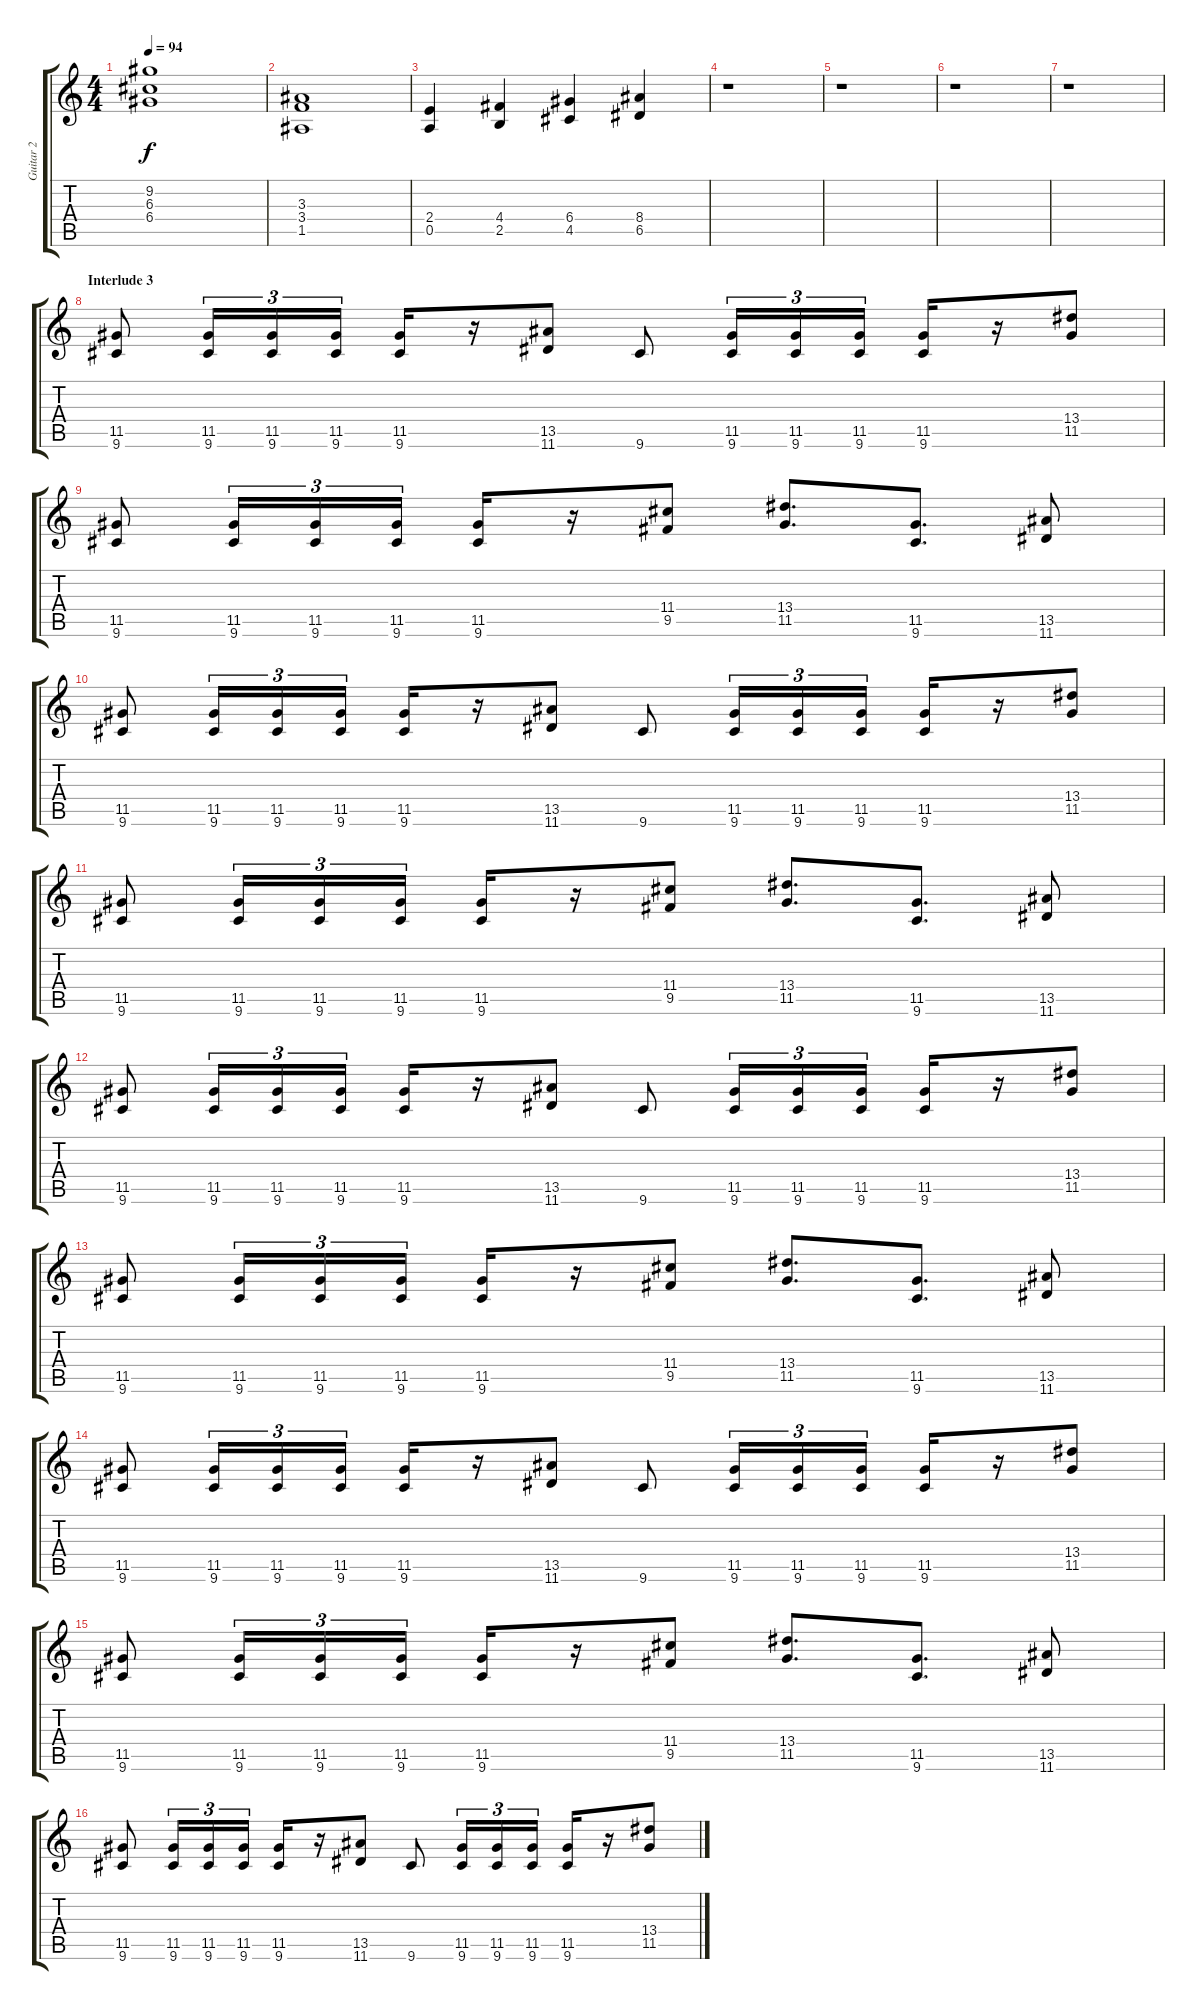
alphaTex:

\track ("Guitar 2" "Guitar 2") {instrument overdrivenguitar}
\staff {score tabs}
\tuning (E4 B3 G3 D3 A2 E2) {hide}
\ts (4 4)
\tempo 94
\clef g2
\ks c
(9.2 6.3 6.4).1{dy f} |
(3.3 3.4 1.5).1 |
(2.4 0.5).4 (4.4 2.5).4 (6.4 4.5).4 (8.4 6.5).4 |
r.1 |
r.1 |
r.1 |
r.1 |
\section ("" "Interlude 3")
(11.5 9.6).8 (11.5 9.6).16{tu (3 2)} (11.5 9.6).16{tu (3 2)} (11.5 9.6).16{tu (3 2)} (11.5 9.6).16 r.16 (13.5 11.6).8 9.6.8 (11.5 9.6).16{tu (3 2)} (11.5 9.6).16{tu (3 2)} (11.5 9.6).16{tu (3 2)} (11.5 9.6).16 r.16 (13.4 11.5).8 |
(11.5 9.6).8 (11.5 9.6).16{tu (3 2)} (11.5 9.6).16{tu (3 2)} (11.5 9.6).16{tu (3 2)} (11.5 9.6).16 r.16 (11.4 9.5).8 (13.4 11.5).8{d} (11.5 9.6).8{d} (13.5 11.6).8 |
(11.5 9.6).8 (11.5 9.6).16{tu (3 2)} (11.5 9.6).16{tu (3 2)} (11.5 9.6).16{tu (3 2)} (11.5 9.6).16 r.16 (13.5 11.6).8 9.6.8 (11.5 9.6).16{tu (3 2)} (11.5 9.6).16{tu (3 2)} (11.5 9.6).16{tu (3 2)} (11.5 9.6).16 r.16 (13.4 11.5).8 |
(11.5 9.6).8 (11.5 9.6).16{tu (3 2)} (11.5 9.6).16{tu (3 2)} (11.5 9.6).16{tu (3 2)} (11.5 9.6).16 r.16 (11.4 9.5).8 (13.4 11.5).8{d} (11.5 9.6).8{d} (13.5 11.6).8 |
(11.5 9.6).8 (11.5 9.6).16{tu (3 2)} (11.5 9.6).16{tu (3 2)} (11.5 9.6).16{tu (3 2)} (11.5 9.6).16 r.16 (13.5 11.6).8 9.6.8 (11.5 9.6).16{tu (3 2)} (11.5 9.6).16{tu (3 2)} (11.5 9.6).16{tu (3 2)} (11.5 9.6).16 r.16 (13.4 11.5).8 |
(11.5 9.6).8 (11.5 9.6).16{tu (3 2)} (11.5 9.6).16{tu (3 2)} (11.5 9.6).16{tu (3 2)} (11.5 9.6).16 r.16 (11.4 9.5).8 (13.4 11.5).8{d} (11.5 9.6).8{d} (13.5 11.6).8 |
(11.5 9.6).8 (11.5 9.6).16{tu (3 2)} (11.5 9.6).16{tu (3 2)} (11.5 9.6).16{tu (3 2)} (11.5 9.6).16 r.16 (13.5 11.6).8 9.6.8 (11.5 9.6).16{tu (3 2)} (11.5 9.6).16{tu (3 2)} (11.5 9.6).16{tu (3 2)} (11.5 9.6).16 r.16 (13.4 11.5).8 |
(11.5 9.6).8 (11.5 9.6).16{tu (3 2)} (11.5 9.6).16{tu (3 2)} (11.5 9.6).16{tu (3 2)} (11.5 9.6).16 r.16 (11.4 9.5).8 (13.4 11.5).8{d} (11.5 9.6).8{d} (13.5 11.6).8 |
(11.5 9.6).8 (11.5 9.6).16{tu (3 2)} (11.5 9.6).16{tu (3 2)} (11.5 9.6).16{tu (3 2)} (11.5 9.6).16 r.16 (13.5 11.6).8 9.6.8 (11.5 9.6).16{tu (3 2)} (11.5 9.6).16{tu (3 2)} (11.5 9.6).16{tu (3 2)} (11.5 9.6).16 r.16 (13.4 11.5).8
